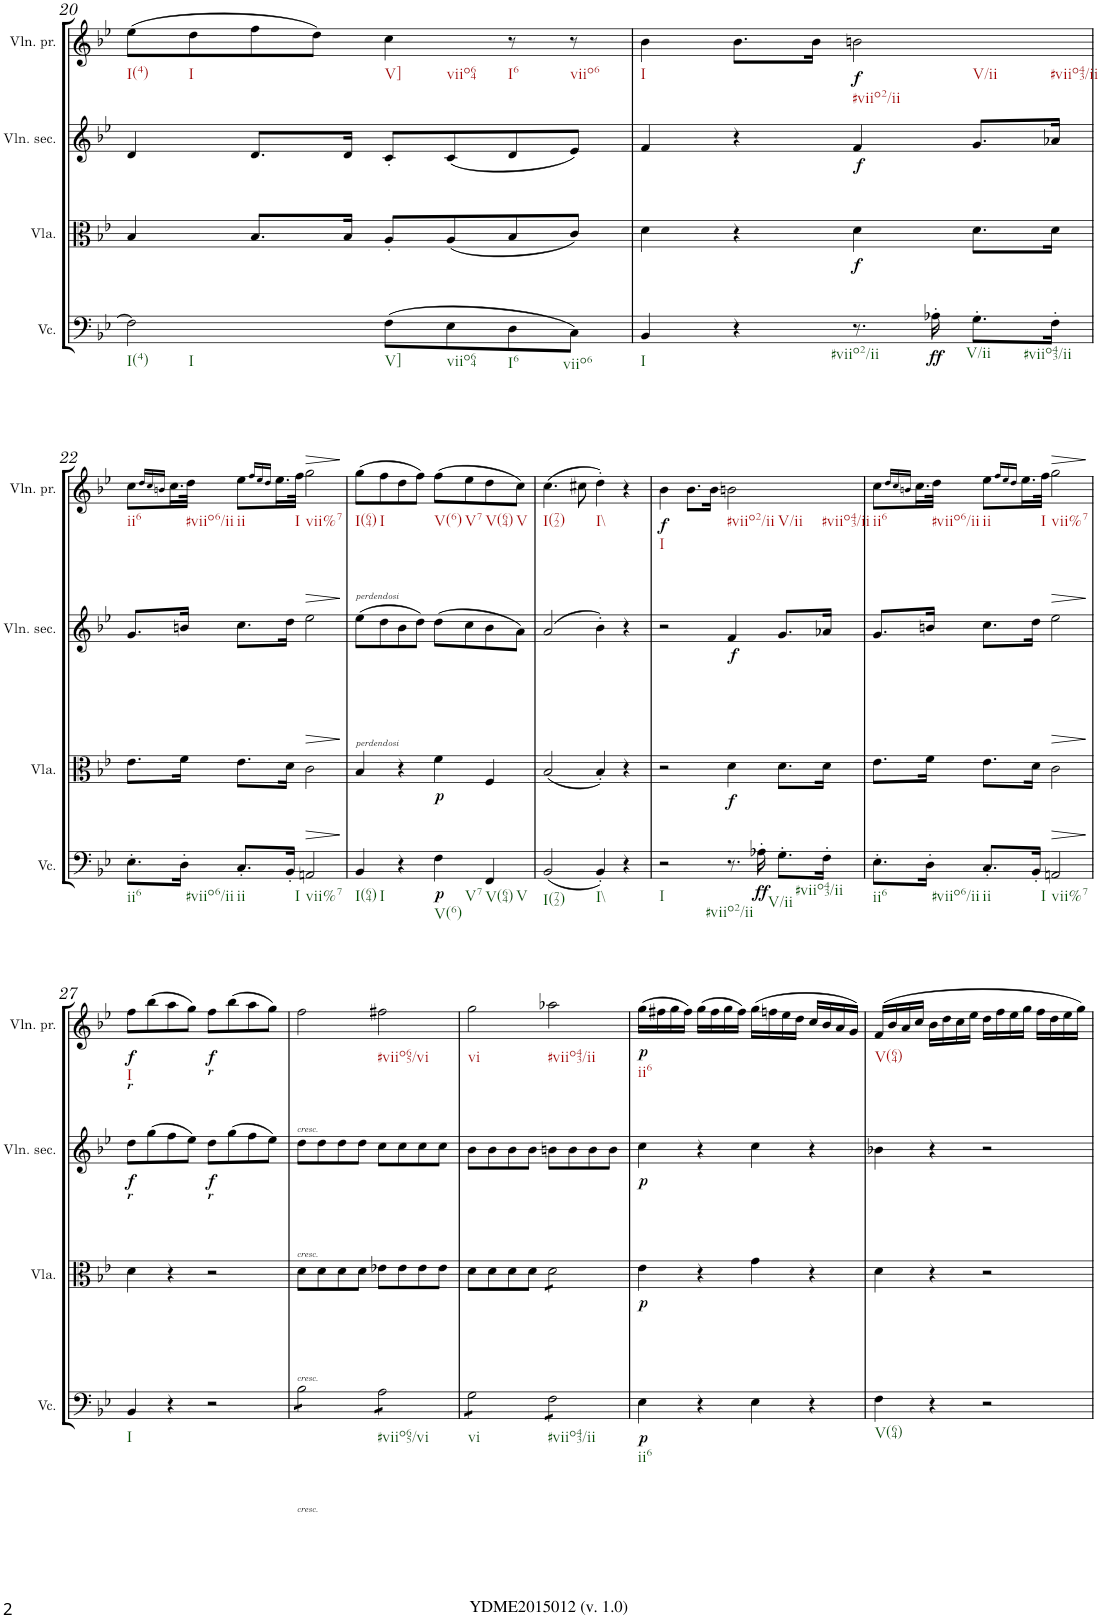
**kern	**dynam	**kern	**dynam	**kern	**dynam	**kern	**dynam
*part4	*part4	*part3	*part3	*part2	*part2	*part1	*part1
*staff4	*staff4	*staff3	*staff3	*staff2	*staff2	*staff1	*staff1
*I"Violoncelle	*	*I"Viola	*	*I"Violino secondo	*	*I"Violino primo	*
*I'Vc.	*	*I'Vla.	*	*I'Vln. sec.	*	*I'Vln. pr.	*
!!LO:PB:g=z
*clefF4	*	*clefC3	*	*clefG2	*	*clefG2	*
*k[b-e-]	*	*k[b-e-]	*	*k[b-e-]	*	*k[b-e-]	*
*B-:	*	*B-:	*	*B-:	*	*B-:	*
*M2/2	*	*M2/2	*	*M2/2	*	*M2/2	*
*met(c|)	*	*met(c|)	*	*met(c|)	*	*met(c|)	*
=20	=20	=20	=20	=20	=20	=20	=20
!	!	!	!	!	!	!LO:TX:b:t=I(4)	!
!LO:TX:b:t=I(4)	!	!	!	!	!	!	!
!LO:TX:b:t=I	!	!	!	!	!	!	!
2F\]	.	4B-/	.	4d/	.	(>8ee-\L	.
!	!	!	!	!	!	!LO:TX:b:t=I	!
.	.	.	.	.	.	8dd\	.
.	.	8.B-/L	.	8.d/L	.	8ff\	.
.	.	.	.	.	.	8dd\J)	.
.	.	16B-/Jk	.	16d/Jk	.	.	.
!	!	!	!	!	!	!LO:TX:b:t=V]	!
!	!	!	!	!	!	!LO:TX:b:t=viio64	!
!LO:TX:b:t=V]	!	!	!	!	!	!	!
(>8F\L	.	8A'/L	.	8c'/L	.	4cc\	.
!LO:TX:b:t=viio64	!	!	!	!	!	!	!
8E-\	.	(<8A/	.	(<8c/	.	.	.
!	!	!	!	!	!	!LO:TX:b:t=I6	!
!LO:TX:b:t=I6	!	!	!	!	!	!	!
8D\	.	8B-/	.	8d/	.	8r	.
!	!	!	!	!	!	!LO:TX:b:t=viio6	!
!LO:TX:b:t=viio6	!	!	!	!	!	!	!
8C\J)	.	8c/J)	.	8e-/J)	.	8r	.
=21	=21	=21	=21	=21	=21	=21	=21
!	!	!	!	!	!	!LO:TX:b:t=I	!
!LO:TX:b:t=I	!	!	!	!	!	!	!
4BB-/	.	4d\	.	4f/	.	4b-\	.
4r	.	4r	.	4r	.	8.b-\L	.
.	.	.	.	.	.	16b-\Jk	.
!	!	!	!	!	!	!LO:TX:b:t=#viio2/ii	!
!	!	!	!	!	!	!LO:TX:b:t=V/ii	!
!	!	!	!	!	!	!LO:TX:b:t=#viio43/ii	!
!LO:TX:b:t=#viio2/ii	!	!	!	!	!	!	!
!	!	!	!LO:DY:b	!	!LO:DY:b	!	!LO:DY:b
8.r	.	4d\	f	4f/	f	2bn\	f
!	!LO:DY:b	!	!	!	!	!	!
16A-X'\	ff	.	.	.	.	.	.
!LO:TX:b:t=V/ii	!	!	!	!	!	!	!
8.G'\L	.	8.d\L	.	8.g/L	.	.	.
!LO:TX:b:t=#viio43/ii	!	!	!	!	!	!	!
16F'\Jk	.	16d\Jk	.	16a-X/Jk	.	.	.
!!LO:LB:g=z
=22	=22	=22	=22	=22	=22	=22	=22
!	!	!	!	!	!	!LO:TX:b:t=ii6	!
!LO:TX:b:t=ii6	!	!	!	!	!	!	!
8.E-'\L	.	8.e-\L	.	8.g/L	.	8cc\L	.
.	.	.	.	.	.	16qdd/LL	.
.	.	.	.	.	.	16qcc/	.
.	.	.	.	.	.	16qbn/JJ	.
.	.	.	.	.	.	16.cc\L	.
!LO:TX:b:t=#viio6/ii	!	!	!	!	!	!	!
16D'\Jk	.	16f\Jk	.	16bn/Jk	.	.	.
!	!	!	!	!	!	!LO:TX:b:t=#viio6/ii	!
.	.	.	.	.	.	32dd\JJk	.
!	!	!	!	!	!	!LO:TX:b:t=ii	!
!LO:TX:b:t=ii	!	!	!	!	!	!	!
8.C'/L	.	8.e-\L	.	8.cc\L	.	8ee-\L	.
.	.	.	.	.	.	16qff/LL	.
.	.	.	.	.	.	16qee-/	.
.	.	.	.	.	.	16qdd/JJ	.
.	.	.	.	.	.	16.ee-\L	.
!LO:TX:b:t=I	!	!	!	!	!	!	!
16BB-'/Jk	.	16d\Jk	.	16dd\Jk	.	.	.
!	!	!	!	!	!	!LO:TX:b:t=I	!
.	.	.	.	.	.	32ff\JJk	.
!	!	!	!	!	!	!LO:TX:b:t=vii%7	!
!LO:TX:b:t=vii%7	!	!	!	!	!	!	!
!	!LO:HP:b	!	!LO:HP:b	!	!LO:HP:b	!	!LO:HP:b
2AAn/	>	2c\	>	2ee-\	>	2gg\	>
.	]	.	]	.	]	.	]
=23	=23	=23	=23	=23	=23	=23	=23
!	!	!	!	!	!	!LO:TX:b:i:t=perdendosi	!
!	!	!	!	!	!	!LO:TX:b:t=I(64)	!
!	!	!	!	!LO:TX:b:i:t=perdendosi	!	!	!
!LO:TX:b:t=I(64)	!	!	!	!	!	!	!
!LO:TX:b:t=I	!	!	!	!	!	!	!
4BB-/	.	4B-/	.	(>8ee-\L	.	(>8gg\L	.
!	!	!	!	!	!	!LO:TX:b:t=I	!
.	.	.	.	8dd\	.	8ff\	.
4r	.	4r	.	8b-\	.	8dd\	.
.	.	.	.	8dd\J)	.	8ff\J)	.
!	!	!	!	!	!	!LO:TX:b:t=V(6)	!
!LO:TX:b:t=V(6)	!	!	!	!	!	!	!
!LO:TX:b:t=V7	!	!	!	!	!	!	!
!	!LO:DY:b	!	!LO:DY:b	!	!	!	!
4F\	p	4f\	p	(>8dd\L	.	(>8ff\L	.
!	!	!	!	!	!	!LO:TX:b:t=V7	!
.	.	.	.	8cc\	.	8ee-\	.
!	!	!	!	!	!	!LO:TX:b:t=V(64)	!
!LO:TX:b:t=V(64)	!	!	!	!	!	!	!
!LO:TX:b:t=V	!	!	!	!	!	!	!
4FF/	.	4F/	.	8b-\	.	8dd\	.
!	!	!	!	!	!	!LO:TX:b:t=V	!
.	.	.	.	8a\J)	.	8cc\J)	.
=24	=24	=24	=24	=24	=24	=24	=24
!	!	!	!	!	!	!LO:TX:b:t=I(72)	!
!LO:TX:b:t=I(72)	!	!	!	!	!	!	!
(<2BB-/	.	(<2B-/	.	(>2a/	.	(>4.cc\	.
.	.	.	.	.	.	8cc#X\	.
!	!	!	!	!	!	!LO:TX:b:t=I\\	!
!LO:TX:b:t=I\\	!	!	!	!	!	!	!
4BB-'/)	.	4B-'/)	.	4b-'\)	.	4dd'\)	.
4r	.	4r	.	4r	.	4r	.
=25	=25	=25	=25	=25	=25	=25	=25
!	!	!	!	!	!	!LO:TX:b:t=I	!
!LO:TX:b:t=I	!	!	!	!	!	!	!
!	!	!	!	!	!	!	!LO:DY:b
2r	.	2r	.	2r	.	4b-\	f
.	.	.	.	.	.	8.b-\L	.
.	.	.	.	.	.	16b-\Jk	.
!	!	!	!	!	!	!LO:TX:b:t=#viio2/ii	!
!	!	!	!	!	!	!LO:TX:b:t=V/ii	!
!	!	!	!	!	!	!LO:TX:b:t=#viio43/ii	!
!LO:TX:b:t=#viio2/ii	!	!	!	!	!	!	!
!	!	!	!LO:DY:b	!	!LO:DY:b	!	!
8.r	.	4d\	f	4f/	f	2bn\	.
!	!LO:DY:b	!	!	!	!	!	!
16A-X'\	ff	.	.	.	.	.	.
!LO:TX:b:t=V/ii	!	!	!	!	!	!	!
8.G'\L	.	8.d\L	.	8.g/L	.	.	.
!LO:TX:b:t=#viio43/ii	!	!	!	!	!	!	!
16F'\Jk	.	16d\Jk	.	16a-X/Jk	.	.	.
=26	=26	=26	=26	=26	=26	=26	=26
!	!	!	!	!	!	!LO:TX:b:t=ii6	!
!LO:TX:b:t=ii6	!	!	!	!	!	!	!
8.E-'\L	.	8.e-\L	.	8.g/L	.	8cc\L	.
.	.	.	.	.	.	16qdd/LL	.
.	.	.	.	.	.	16qcc/	.
.	.	.	.	.	.	16qbn/JJ	.
.	.	.	.	.	.	16.cc\L	.
!LO:TX:b:t=#viio6/ii	!	!	!	!	!	!	!
16D'\Jk	.	16f\Jk	.	16bn/Jk	.	.	.
!	!	!	!	!	!	!LO:TX:b:t=#viio6/ii	!
.	.	.	.	.	.	32dd\JJk	.
!	!	!	!	!	!	!LO:TX:b:t=ii	!
!LO:TX:b:t=ii	!	!	!	!	!	!	!
8.C'/L	.	8.e-\L	.	8.cc\L	.	8ee-\L	.
.	.	.	.	.	.	16qff/LL	.
.	.	.	.	.	.	16qee-/	.
.	.	.	.	.	.	16qdd/JJ	.
.	.	.	.	.	.	16.ee-\L	.
!LO:TX:b:t=I	!	!	!	!	!	!	!
16BB-'/Jk	.	16d\Jk	.	16dd\Jk	.	.	.
!	!	!	!	!	!	!LO:TX:b:t=I	!
.	.	.	.	.	.	32ff\JJk	.
!	!	!	!	!	!	!LO:TX:b:t=vii%7	!
!LO:TX:b:t=vii%7	!	!	!	!	!	!	!
!	!LO:HP:b	!	!LO:HP:b	!	!LO:HP:b	!	!LO:HP:b
2AAn/	>	2c\	>	2ee-\	>	2gg\	>
.	]	.	]	.	]	.	]
!!LO:LB:g=z
=27	=27	=27	=27	=27	=27	=27	=27
!	!	!	!	!	!	!LO:TX:b:Bi:t=r	!
!	!	!	!	!	!	!LO:TX:b:t=I	!
!	!	!	!	!LO:TX:b:Bi:t=r	!	!	!
!LO:TX:b:t=I	!	!	!	!	!	!	!
!	!	!	!	!	!LO:DY:b	!	!LO:DY:b
4BB-/	.	4d\	.	8dd\L	f	8ff\L	f
.	.	.	.	(>8gg\	.	(>8bb-\	.
4r	.	4r	.	8ff\	.	8aa\	.
.	.	.	.	8ee-\J)	.	8gg\J)	.
!	!	!	!	!	!	!LO:TX:b:Bi:t=r	!
!	!	!	!	!LO:TX:b:Bi:t=r	!	!	!
!	!	!	!	!	!LO:DY:b	!	!LO:DY:b
2r	.	2r	.	8dd\L	f	8ff\L	f
.	.	.	.	(>8gg\	.	(>8bb-\	.
.	.	.	.	8ff\	.	8aa\	.
.	.	.	.	8ee-\J)	.	8gg\J)	.
=28	=28	=28	=28	=28	=28	=28	=28
!	!	!	!	!	!	!LO:TX:b:i:t=cresc.	!
!	!	!	!	!LO:TX:b:i:t=cresc.	!	!	!
!	!	!LO:TX:b:i:t=cresc.	!	!	!	!	!
!LO:TX:b:i:t=cresc.	!	!	!	!	!	!	!
*tremolo	*	*	*	*	*	*	*
8B-\L	.	8d\L	.	8dd\L	.	2ff\	.
8B-\	.	8d\	.	8dd\	.	.	.
8B-\	.	8d\	.	8dd\	.	.	.
8B-\J	.	8d\J	.	8dd\J	.	.	.
!	!	!	!	!	!	!LO:TX:b:t=#viio65/vi	!
!LO:TX:b:t=#viio65/vi	!	!	!	!	!	!	!
8A\L	.	8e-X\L	.	8cc\L	.	2ff#X\	.
8A\	.	8e-\	.	8cc\	.	.	.
8A\	.	8e-\	.	8cc\	.	.	.
8A\J	.	8e-\J	.	8cc\J	.	.	.
=29	=29	=29	=29	=29	=29	=29	=29
!	!	!	!	!	!	!LO:TX:b:t=vi	!
!LO:TX:b:t=vi	!	!	!	!	!	!	!
8G\L	.	8d\L	.	8b-\L	.	2gg\	.
8G\	.	8d\	.	8b-\	.	.	.
8G\	.	8d\	.	8b-\	.	.	.
8G\J	.	8d\J	.	8b-\J	.	.	.
!	!	!	!	!	!	!LO:TX:b:t=#viio43/ii	!
!LO:TX:b:t=#viio43/ii	!	!	!	!	!	!	!
*	*	*tremolo	*	*	*	*	*
8F\L	.	8d\L	.	8bn\L	.	2aa-X\	.
8F\	.	8d\	.	8b\	.	.	.
8F\	.	8d\	.	8b\	.	.	.
8F\J	.	8d\J	.	8b\J	.	.	.
*	*	*Xtremolo	*	*	*	*	*
*Xtremolo	*	*	*	*	*	*	*
=30	=30	=30	=30	=30	=30	=30	=30
!	!	!	!	!	!	!LO:TX:b:t=ii6	!
!LO:TX:b:t=ii6	!	!	!	!	!	!	!
!	!LO:DY:b	!	!LO:DY:b	!	!LO:DY:b	!	!LO:DY:b
4E-\	p	4e-\	p	4cc\	p	(>16gg\LL	p
.	.	.	.	.	.	16ff#X\	.
.	.	.	.	.	.	16gg\	.
.	.	.	.	.	.	16ff#\JJ)	.
4r	.	4r	.	4r	.	(>16gg\LL	.
.	.	.	.	.	.	16ff#\	.
.	.	.	.	.	.	16gg\	.
.	.	.	.	.	.	16ff#\JJ)	.
4E-\	.	4g\	.	4cc\	.	(>16gg\LL	.
.	.	.	.	.	.	16ffn\	.
.	.	.	.	.	.	16ee-\	.
.	.	.	.	.	.	16dd\JJ	.
4r	.	4r	.	4r	.	16cc/LL	.
.	.	.	.	.	.	16b-/	.
.	.	.	.	.	.	16a/	.
.	.	.	.	.	.	16g/JJ)	.
=31	=31	=31	=31	=31	=31	=31	=31
!	!	!	!	!	!	!LO:TX:b:t=V(64)	!
!LO:TX:b:t=V(64)	!	!	!	!	!	!	!
4F\	.	4d\	.	4b-X\	.	(>16f/LL	.
.	.	.	.	.	.	16b-/	.
.	.	.	.	.	.	16a/	.
.	.	.	.	.	.	16cc/JJ	.
4r	.	4r	.	4r	.	16b-\LL	.
.	.	.	.	.	.	16dd\	.
.	.	.	.	.	.	16cc\	.
.	.	.	.	.	.	16ee-\JJ	.
2r	.	2r	.	2r	.	16dd\LL	.
.	.	.	.	.	.	16ff\	.
.	.	.	.	.	.	16ee-\	.
.	.	.	.	.	.	16gg\JJ	.
.	.	.	.	.	.	16ff\LL	.
.	.	.	.	.	.	16dd\	.
.	.	.	.	.	.	16ee-\	.
.	.	.	.	.	.	16gg\JJ)	.
=	=	=	=	=	=	=	=
*-	*-	*-	*-	*-	*-	*-	*-
